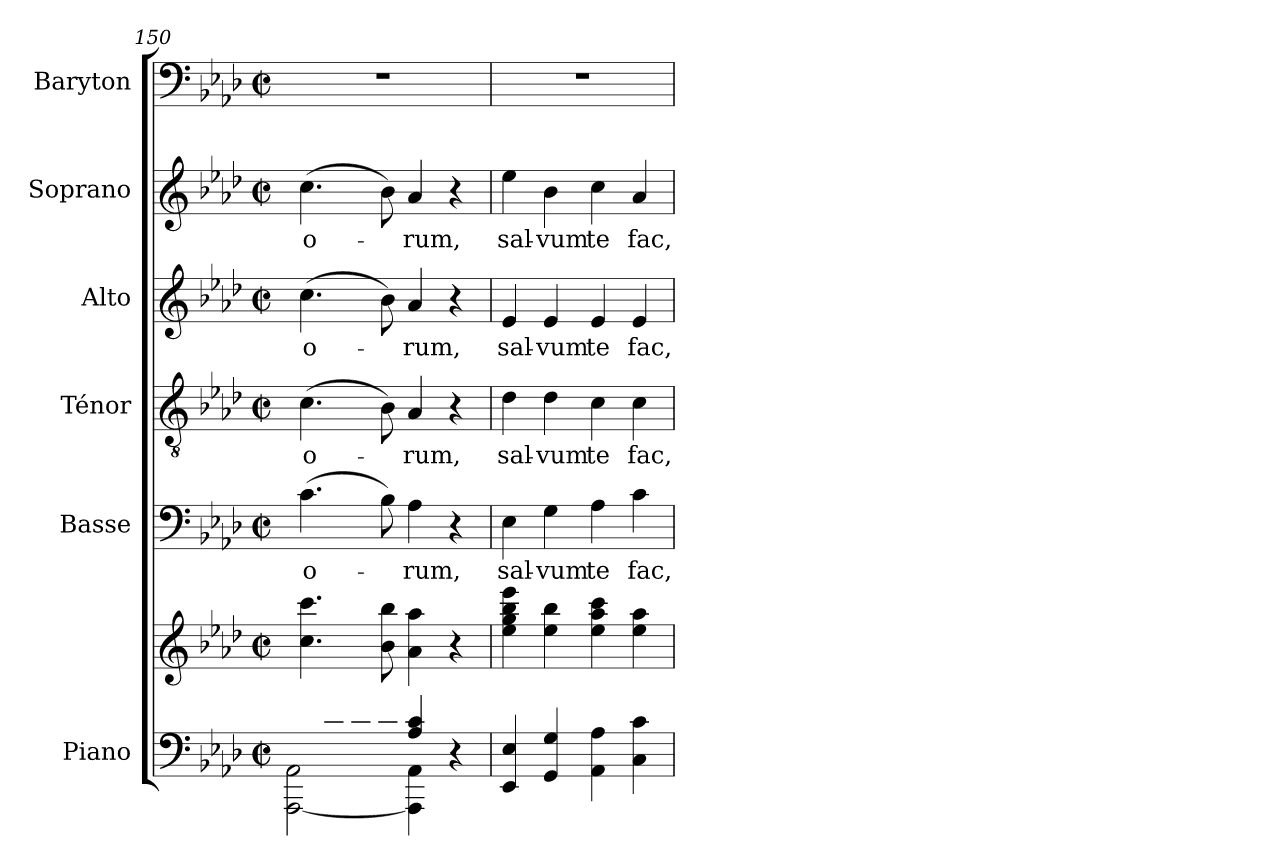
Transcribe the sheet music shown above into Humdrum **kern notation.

**kern	**kern	**kern	**text	**kern	**text	**kern	**text	**kern	**text	**kern
*part6	*part6	*part5	*part5	*part4	*part4	*part3	*part3	*part2	*part2	*part1
*staff7	*staff6	*staff5	*staff5	*staff4	*staff4	*staff3	*staff3	*staff2	*staff2	*staff1
*I"Piano	*	*I"Basse	*	*I"Ténor	*	*I"Alto	*	*I"Soprano	*	*I"Baryton
*I'Pno.	*	*I'B.	*	*I'T.	*	*I'Alt.	*	*I'So.	*	*I'Bar.
*clefF4	*clefG2	*clefF4	*	*clefGv2	*	*clefG2	*	*clefG2	*	*clefF4
*k[b-e-a-d-]	*k[b-e-a-d-]	*k[b-e-a-d-]	*	*k[b-e-a-d-]	*	*k[b-e-a-d-]	*	*k[b-e-a-d-]	*	*k[b-e-a-d-]
*M4/4	*M4/4	*M4/4	*	*M4/4	*	*M4/4	*	*M4/4	*	*M4/4
*met(c|)	*met(c|)	*met(c|)	*	*met(c|)	*	*met(c|)	*	*met(c|)	*	*met(c|)
=150	=150	=150	=150	=150	=150	=150	=150	=150	=150	=150
*^	*	*	*	*	*	*	*	*	*	*
!	!	!	!	!LO:LY:b	!	!LO:LY:b	!	!LO:LY:b	!	!LO:LY:b	!
8AA-/Lyy	[2AAA-\ 2AA-\	4.cc\ 4.ccc\	(4.c\	-o-	(4.c\	-o-	(4.cc\	-o-	(4.cc\	-o-	1r
8A-/ 8c/	.	.	.	.	.	.	.	.	.	.	.
8A-/ 8c/	.	.	.	.	.	.	.	.	.	.	.
8A-/ 8c/J	.	8b-\ 8bb-\	8B-\)	.	8B-\)	.	8b-\)	.	8b-\)	.	.
!	!	!	!	!LO:LY:b	!	!LO:LY:b	!	!LO:LY:b	!	!LO:LY:b	!
4A-/ 4c/	4AAA-\] 4AA-\	4a-\ 4aa-\	4A-\	-rum,	4A-/	-rum,	4a-/	-rum,	4a-/	-rum,	.
4r	4ryy	4r	4r	.	4r	.	4r	.	4r	.	.
=151	=151	=151	=151	=151	=151	=151	=151	=151	=151	=151	=151
!	!	!	!	!LO:LY:b	!	!LO:LY:b	!	!LO:LY:b	!	!LO:LY:b	!
*v	*v	*	*	*	*	*	*	*	*	*	*
4EE-/ 4E-/	4ee-\ 4gg\ 4bb-\ 4eee-\	4E-\	sal-	4d-\	sal-	4e-/	sal-	4ee-\	sal-	1r
!	!	!	!LO:LY:b	!	!LO:LY:b	!	!LO:LY:b	!	!LO:LY:b	!
4GG/ 4G/	4ee-\ 4bb-\	4G\	-vum	4d-\	-vum	4e-/	-vum	4b-\	-vum	.
!	!	!	!LO:LY:b	!	!LO:LY:b	!	!LO:LY:b	!	!LO:LY:b	!
4AA-\ 4A-\	4ee-\ 4aa-\ 4ccc\	4A-\	te	4c\	te	4e-/	te	4cc\	te	.
!	!	!	!LO:LY:b	!	!LO:LY:b	!	!LO:LY:b	!	!LO:LY:b	!
4C\ 4c\	4ee-\ 4aa-\	4c\	fac,	4c\	fac,	4e-/	fac,	4a-/	fac,	.
=	=	=	=	=	=	=	=	=	=	=
*-	*-	*-	*-	*-	*-	*-	*-	*-	*-	*-
